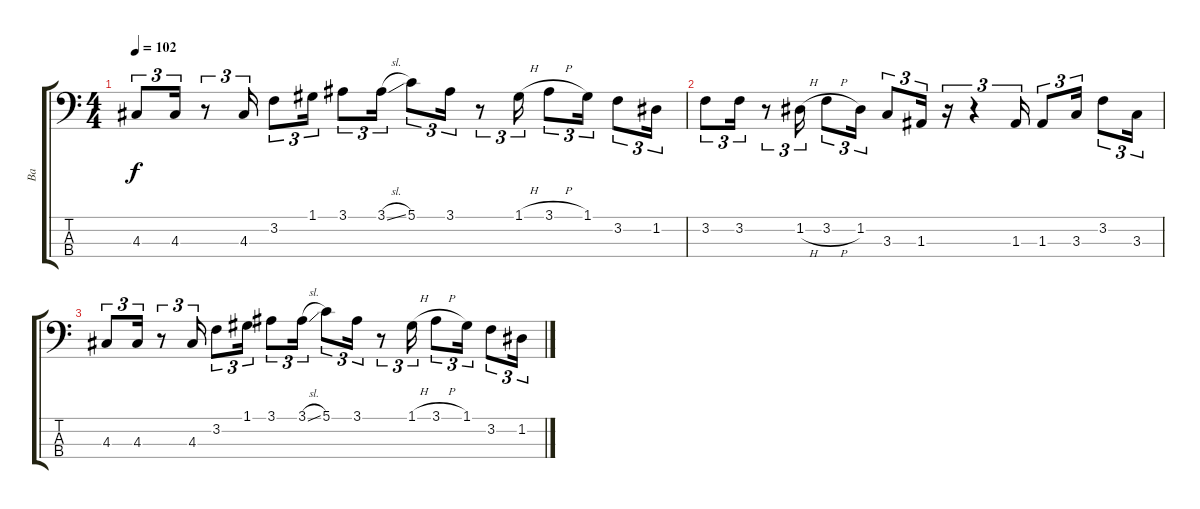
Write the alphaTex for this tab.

\track ("Ba" "Ba") {instrument electricbassfinger}
\staff {score tabs}
\tuning (G2 D2 A1 E1) {hide}
\ts (4 4)
\tempo 102
\clef f4
\ks c
4.3.8{tu (3 2) dy f} 4.3.16{tu (3 2)} r.8{tu (3 2)} 4.3.16{tu (3 2)} 3.2.8{tu (3 2)} 1.1.16{tu (3 2)} 3.1.8{tu (3 2)} 3.1{sl}.16{tu (3 2)} 5.1.8{tu (3 2)} 3.1.16{tu (3 2)} r.8{tu (3 2)} 1.1{h}.16{tu (3 2)} 3.1{h}.8{tu (3 2)} 1.1.16{tu (3 2)} 3.2.8{tu (3 2)} 1.2.16{tu (3 2)} |
3.2.8{tu (3 2)} 3.2.16{tu (3 2)} r.8{tu (3 2)} 1.2{h}.16{tu (3 2)} 3.2{h}.8{tu (3 2)} 1.2.16{tu (3 2)} 3.3.8{tu (3 2)} 1.3.16{tu (3 2)} r.16{tu (3 2)} r.4{tu (3 2)} 1.3.16{tu (3 2)} 1.3.8{tu (3 2)} 3.3.16{tu (3 2)} 3.2.8{tu (3 2)} 3.3.16{tu (3 2)} |
4.3.8{tu (3 2)} 4.3.16{tu (3 2)} r.8{tu (3 2)} 4.3.16{tu (3 2)} 3.2.8{tu (3 2)} 1.1.16{tu (3 2)} 3.1.8{tu (3 2)} 3.1{sl}.16{tu (3 2)} 5.1.8{tu (3 2)} 3.1.16{tu (3 2)} r.8{tu (3 2)} 1.1{h}.16{tu (3 2)} 3.1{h}.8{tu (3 2)} 1.1.16{tu (3 2)} 3.2.8{tu (3 2)} 1.2.16{tu (3 2)}
